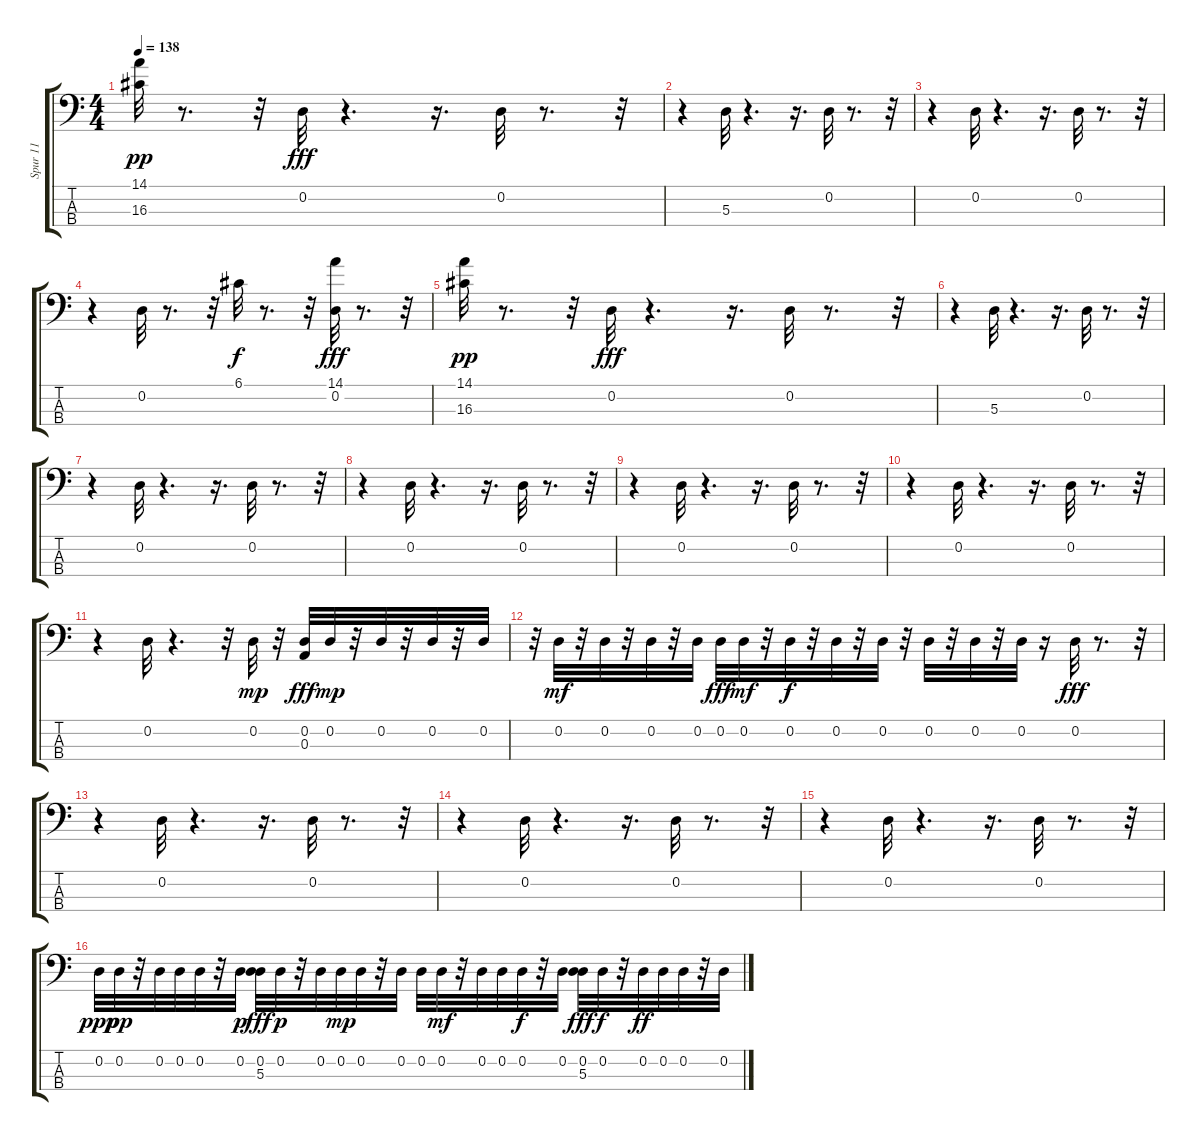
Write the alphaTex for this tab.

\track ("Spur 11" "Spur 11") {instrument acousticguitarsteel}
\staff {score tabs}
\tuning (G2 D2 A1 E1) {hide}
\ts (4 4)
\tempo 138
\clef f4
\ks c
(14.1 16.3).32{dy pp} r.8{d} r.32 0.2.32{dy fff} r.4{d} r.16{d} 0.2.32 r.8{d} r.32 |
r.4 5.3.32 r.4{d} r.16{d} 0.2.32 r.8{d} r.32 |
r.4 0.2.32 r.4{d} r.16{d} 0.2.32 r.8{d} r.32 |
r.4 0.2.32 r.8{d} r.32 6.1.32{dy f} r.8{d} r.32 (14.1 0.2).32{dy fff} r.8{d} r.32 |
(14.1 16.3).32{dy pp} r.8{d} r.32 0.2.32{dy fff} r.4{d} r.16{d} 0.2.32 r.8{d} r.32 |
r.4 5.3.32 r.4{d} r.16{d} 0.2.32 r.8{d} r.32 |
r.4 0.2.32 r.4{d} r.16{d} 0.2.32 r.8{d} r.32 |
r.4 0.2.32 r.4{d} r.16{d} 0.2.32 r.8{d} r.32 |
r.4 0.2.32 r.4{d} r.16{d} 0.2.32 r.8{d} r.32 |
r.4 0.2.32 r.4{d} r.16{d} 0.2.32 r.8{d} r.32 |
r.4 0.2.32 r.4{d} r.32 0.2.32{dy mp} r.32 (0.2 0.3).32{dy fff} 0.2.32{dy mp} r.32 0.2.32 r.32 0.2.32 r.32 0.2.32 |
r.32 0.2.32{dy mf} r.32 0.2.32 r.32 0.2.32 r.32 0.2.32 0.2.32{dy fff} 0.2.32{dy mf} r.32 0.2.32{dy f} r.32 0.2.32 r.32 0.2.32 r.32 0.2.32 r.32 0.2.32 r.32 0.2.32 r.16 0.2.32{dy fff} r.8{d} r.32 |
r.4 0.2.32 r.4{d} r.16{d} 0.2.32 r.8{d} r.32 |
r.4 0.2.32 r.4{d} r.16{d} 0.2.32 r.8{d} r.32 |
r.4 0.2.32 r.4{d} r.16{d} 0.2.32 r.8{d} r.32 |
0.2.32{dy ppp} 0.2.32{dy pp} r.32 0.2.32 0.2.32 0.2.32 r.32 0.2.32{dy p} (0.2 5.3).32{dy fff} 0.2.32{dy p} r.32 0.2.32 0.2.32{dy mp} 0.2.32 r.32 0.2.32 0.2.32 0.2.32{dy mf} r.32 0.2.32 0.2.32 0.2.32{dy f} r.32 0.2.32 (0.2 5.3).32{dy fff} 0.2.32{dy f} r.32 0.2.32{dy ff} 0.2.32 0.2.32 r.32 0.2.32
